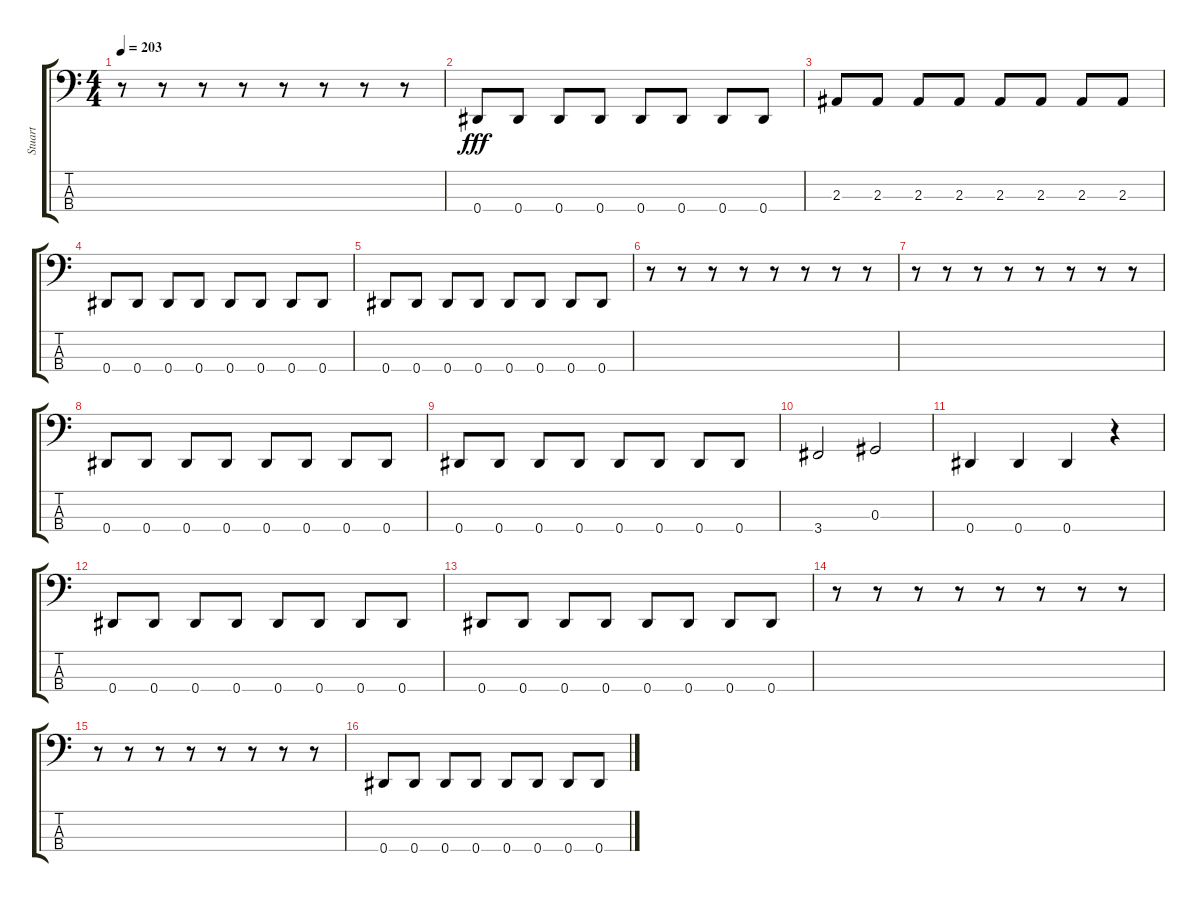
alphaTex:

\track ("Stuart" "Stuart") {instrument electricbassfinger}
\staff {score tabs}
\tuning (Gb2 Db2 Ab1 Eb1) {hide}
\ts (4 4)
\tempo 203
\clef f4
\ks c
r.8{dy fff} r.8 r.8 r.8 r.8 r.8 r.8 r.8 |
0.4.8 0.4.8 0.4.8 0.4.8 0.4.8 0.4.8 0.4.8 0.4.8 |
2.3.8 2.3.8 2.3.8 2.3.8 2.3.8 2.3.8 2.3.8 2.3.8 |
0.4.8 0.4.8 0.4.8 0.4.8 0.4.8 0.4.8 0.4.8 0.4.8 |
0.4.8 0.4.8 0.4.8 0.4.8 0.4.8 0.4.8 0.4.8 0.4.8 |
r.8 r.8 r.8 r.8 r.8 r.8 r.8 r.8 |
r.8 r.8 r.8 r.8 r.8 r.8 r.8 r.8 |
0.4.8 0.4.8 0.4.8 0.4.8 0.4.8 0.4.8 0.4.8 0.4.8 |
0.4.8 0.4.8 0.4.8 0.4.8 0.4.8 0.4.8 0.4.8 0.4.8 |
3.4.2 0.3.2 |
0.4.4 0.4.4 0.4.4 r.4 |
0.4.8 0.4.8 0.4.8 0.4.8 0.4.8 0.4.8 0.4.8 0.4.8 |
0.4.8 0.4.8 0.4.8 0.4.8 0.4.8 0.4.8 0.4.8 0.4.8 |
r.8 r.8 r.8 r.8 r.8 r.8 r.8 r.8 |
r.8 r.8 r.8 r.8 r.8 r.8 r.8 r.8 |
0.4.8 0.4.8 0.4.8 0.4.8 0.4.8 0.4.8 0.4.8 0.4.8
